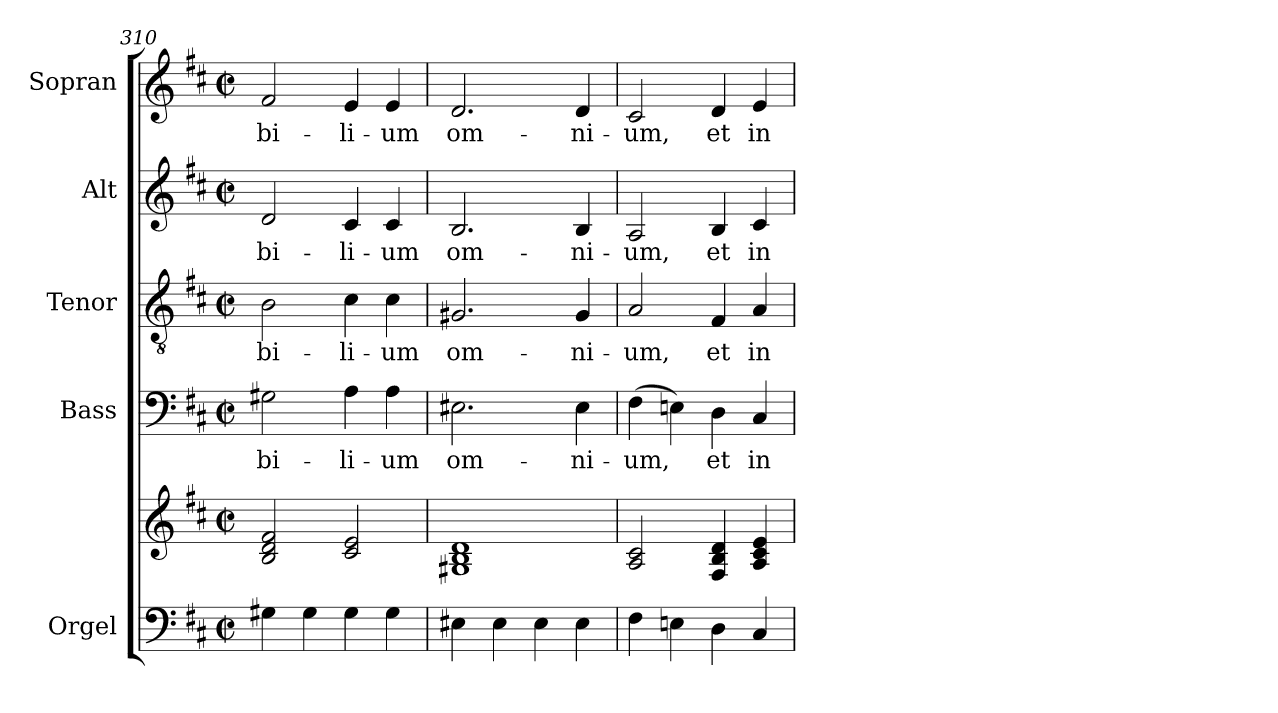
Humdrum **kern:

**kern	**kern	**kern	**text	**kern	**text	**kern	**text	**kern	**text
*part5	*part5	*part4	*part4	*part3	*part3	*part2	*part2	*part1	*part1
*staff6	*staff5	*staff4	*staff4	*staff3	*staff3	*staff2	*staff2	*staff1	*staff1
*I"Orgel	*	*I"Bass	*	*I"Tenor	*	*I"Alt	*	*I"Sopran	*
*I'Org.	*	*I'B.	*	*I'T.	*	*I'A.	*	*I'S.	*
*clefF4	*clefG2	*clefF4	*	*clefGv2	*	*clefG2	*	*clefG2	*
*k[f#c#]	*k[f#c#]	*k[f#c#]	*	*k[f#c#]	*	*k[f#c#]	*	*k[f#c#]	*
*D:	*D:	*D:	*	*D:	*	*D:	*	*D:	*
*M2/2	*M2/2	*M2/2	*	*M2/2	*	*M2/2	*	*M2/2	*
*met(c|)	*met(c|)	*met(c|)	*	*met(c|)	*	*met(c|)	*	*met(c|)	*
=310	=310	=310	=310	=310	=310	=310	=310	=310	=310
!	!	!	!LO:LY:b	!	!LO:LY:b	!	!LO:LY:b	!	!LO:LY:b
4G#X\	2B/ 2d/ 2f#/	2G#X\	-bi-	2B\	-bi-	2d/	-bi-	2f#/	-bi-
4G#\	.	.	.	.	.	.	.	.	.
!	!	!	!LO:LY:b	!	!LO:LY:b	!	!LO:LY:b	!	!LO:LY:b
4G#\	2c#/ 2e/	4A\	-li-	4c#\	-li-	4c#/	-li-	4e/	-li-
!	!	!	!LO:LY:b	!	!LO:LY:b	!	!LO:LY:b	!	!LO:LY:b
4G#\	.	4A\	-um	4c#\	-um	4c#/	-um	4e/	-um
=311	=311	=311	=311	=311	=311	=311	=311	=311	=311
!	!	!	!LO:LY:b	!	!LO:LY:b	!	!LO:LY:b	!	!LO:LY:b
4E#X\	1G#X 1B 1d	2.E#X\	om-	2.G#X/	om-	2.B/	om-	2.d/	om-
4E#\	.	.	.	.	.	.	.	.	.
4E#\	.	.	.	.	.	.	.	.	.
!	!	!	!LO:LY:b	!	!LO:LY:b	!	!LO:LY:b	!	!LO:LY:b
4E#\	.	4E#\	-ni-	4G#/	-ni-	4B/	-ni-	4d/	-ni-
!!LO:LB:g=z
=312	=312	=312	=312	=312	=312	=312	=312	=312	=312
!	!	!	!LO:LY:b	!	!LO:LY:b	!	!LO:LY:b	!	!LO:LY:b
4F#\	2A/ 2c#/	(>4F#\	-um,	2A/	-um,	2A/	-um,	2c#/	-um,
4En\	.	4En\)	.	.	.	.	.	.	.
!	!	!	!LO:LY:b	!	!LO:LY:b	!	!LO:LY:b	!	!LO:LY:b
4D\	4F#/ 4B/ 4d/	4D\	et	4F#/	et	4B/	et	4d/	et
!	!	!	!LO:LY:b	!	!LO:LY:b	!	!LO:LY:b	!	!LO:LY:b
4C#/	4A/ 4c#/ 4e/	4C#/	in-	4A/	in-	4c#/	in-	4e/	in-
=	=	=	=	=	=	=	=	=	=
*-	*-	*-	*-	*-	*-	*-	*-	*-	*-
